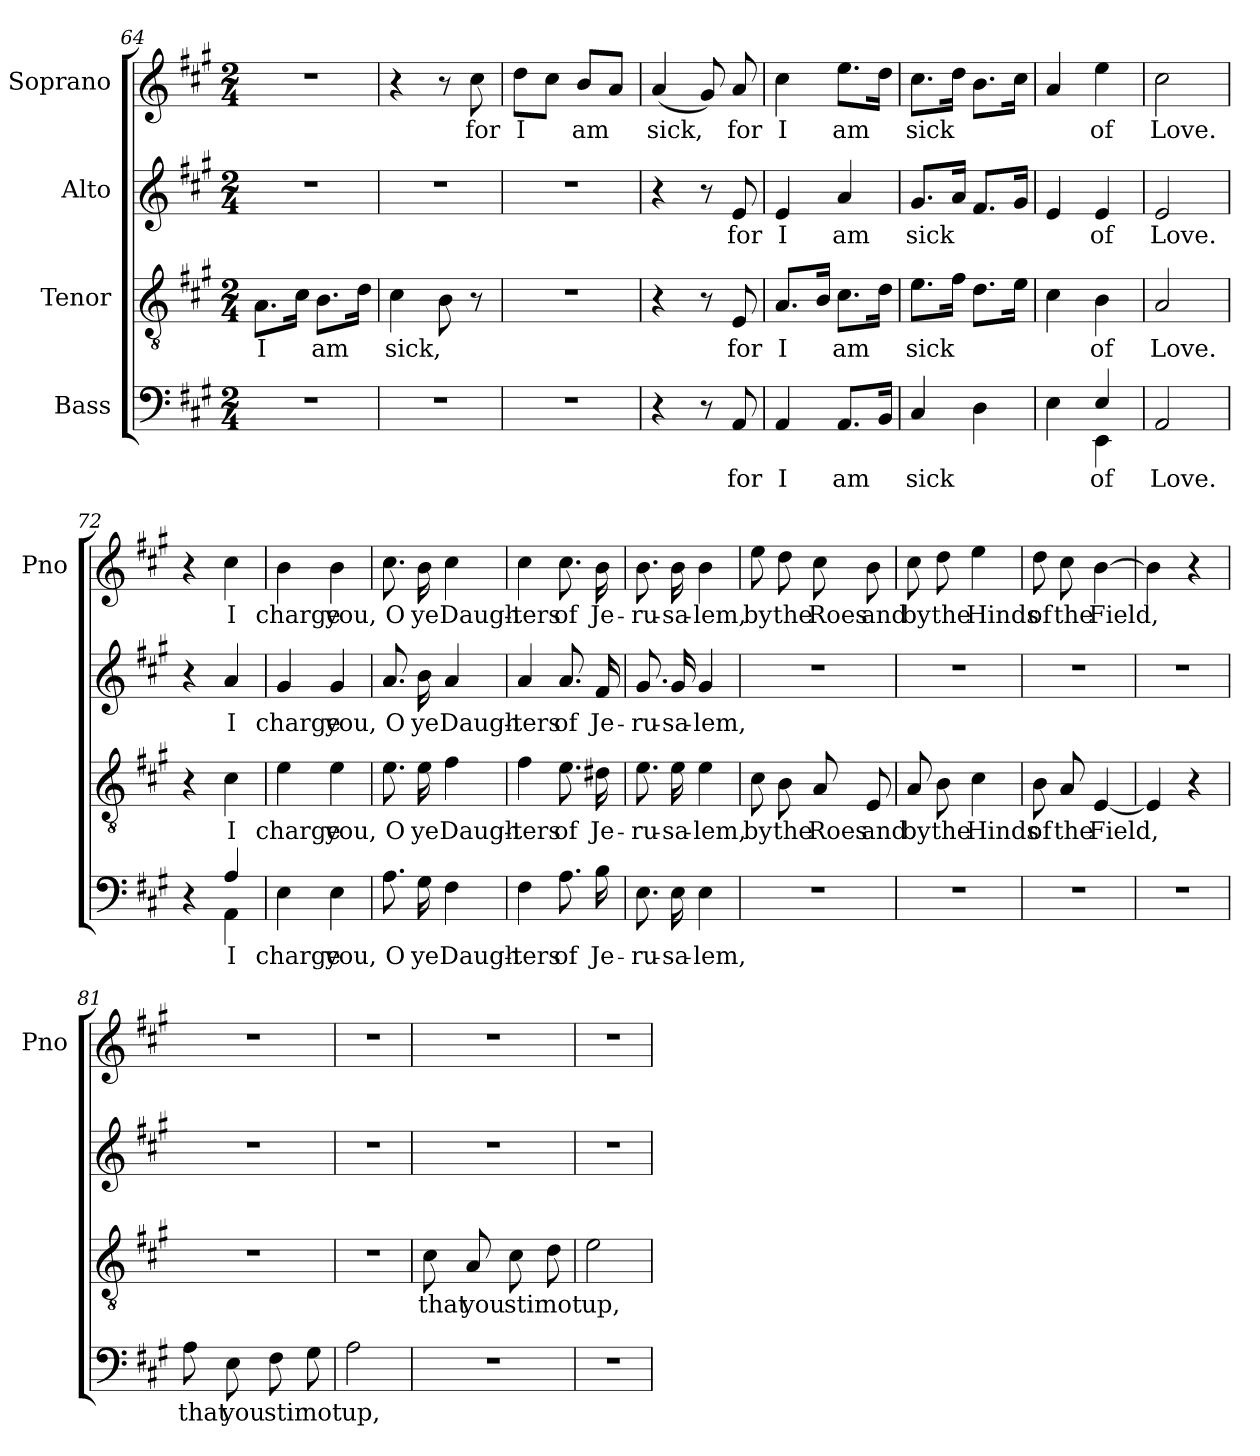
**kern	**text	**kern	**text	**kern	**text	**kern	**text
*part4	*part4	*part3	*part3	*part2	*part2	*part1	*part1
*staff4	*staff4	*staff3	*staff3	*staff2	*staff2	*staff1	*staff1
*I"Bass	*	*I"Tenor	*	*I"Alto	*	*I"Soprano	*
*	*	*	*	*	*	*I'Pno	*
*clefF4	*	*clefGv2	*	*clefG2	*	*clefG2	*
*k[f#c#g#]	*	*k[f#c#g#]	*	*k[f#c#g#]	*	*k[f#c#g#]	*
*A:	*	*A:	*	*A:	*	*A:	*
*M2/4	*	*M2/4	*	*M2/4	*	*M2/4	*
=64	=64	=64	=64	=64	=64	=64	=64
2r	.	8.A\L	I	2r	.	2r	.
.	.	16c#\Jk	.	.	.	.	.
.	.	8.B\L	am	.	.	.	.
.	.	16d\Jk	.	.	.	.	.
=65	=65	=65	=65	=65	=65	=65	=65
2r	.	4c#\	sick,	2r	.	4r	.
.	.	8B\	.	.	.	8r	.
.	.	8r	.	.	.	8cc#\	for
!!LO:LB:g=z
=66	=66	=66	=66	=66	=66	=66	=66
2r	.	2r	.	2r	.	8dd\L	I
.	.	.	.	.	.	8cc#\J	.
.	.	.	.	.	.	8b/L	am
.	.	.	.	.	.	8a/J	.
=67	=67	=67	=67	=67	=67	=67	=67
4r	.	4r	.	4r	.	(4a/	sick,
8r	.	8r	.	8r	.	8g#/)	.
8AA/	for	8E/	for	8e/	for	8a/	for
=68	=68	=68	=68	=68	=68	=68	=68
4AA/	I	8.A/L	I	4e/	I	4cc#\	I
.	.	16B/Jk	.	.	.	.	.
8.AA/L	am	8.c#\L	am	4a/	am	8.ee\L	am
16BB/Jk	.	16d\Jk	.	.	.	16dd\Jk	.
=69	=69	=69	=69	=69	=69	=69	=69
4C#/	sick	8.e\L	sick	8.g#/L	sick	8.cc#\L	sick
.	.	16f#\Jk	.	16a/Jk	.	16dd\Jk	.
4D\	.	8.d\L	.	8.f#/L	.	8.b\L	.
.	.	16e\Jk	.	16g#/Jk	.	16cc#\Jk	.
=70	=70	=70	=70	=70	=70	=70	=70
*^	*	*	*	*	*	*	*
4E\	4ryy	.	4c#\	.	4e/	.	4a/	.
4E/	4EE\	of	4B\	of	4e/	of	4ee\	of
*v	*v	*	*	*	*	*	*	*
=71	=71	=71	=71	=71	=71	=71	=71
2AA/	Love.	2A/	Love.	2e/	Love.	2cc#\	Love.
!!LO:PB:g=z
=72	=72	=72	=72	=72	=72	=72	=72
*^	*	*	*	*	*	*	*
4r	4ryy	.	4r	.	4r	.	4r	.
4A/	4AA\	I	4c#\	I	4a/	I	4cc#\	I
*v	*v	*	*	*	*	*	*	*
=73	=73	=73	=73	=73	=73	=73	=73
4E\	charge	4e\	charge	4g#/	charge	4b\	charge
4E\	you,	4e\	you,	4g#/	you,	4b\	you,
=74	=74	=74	=74	=74	=74	=74	=74
8.A\	O	8.e\	O	8.a/	O	8.cc#\	O
16G#\	ye	16e\	ye	16b\	ye	16b\	ye
4F#\	Daugh-	4f#\	Daugh-	4a/	Daugh-	4cc#\	Daugh-
=75	=75	=75	=75	=75	=75	=75	=75
4F#\	-ters	4f#\	-ters	4a/	-ters	4cc#\	-ters
8.A\	of	8.e\	of	8.a/	of	8.cc#\	of
16B\	Je-	16d#X\	Je-	16f#/	Je-	16b\	Je-
=76	=76	=76	=76	=76	=76	=76	=76
8.E\	-ru-	8.e\	-ru-	8.g#/	-ru-	8.b\	-ru-
16E\	-sa-	16e\	-sa-	16g#/	-sa-	16b\	-sa-
4E\	-lem,	4e\	-lem,	4g#/	-lem,	4b\	-lem,
=77	=77	=77	=77	=77	=77	=77	=77
2r	.	8c#\	by	2r	.	8ee\	by
.	.	8B\	the	.	.	8dd\	the
.	.	8A/	Roes	.	.	8cc#\	Roes
.	.	8E/	and	.	.	8b\	and
!!LO:LB:g=z
=78	=78	=78	=78	=78	=78	=78	=78
2r	.	8A/	by	2r	.	8cc#\	by
.	.	8B\	the	.	.	8dd\	the
.	.	4c#\	Hinds	.	.	4ee\	Hinds
=79	=79	=79	=79	=79	=79	=79	=79
2r	.	8B\	of	2r	.	8dd\	of
.	.	8A/	the	.	.	8cc#\	the
.	.	[4E/	Field,	.	.	[4b\	Field,
=80	=80	=80	=80	=80	=80	=80	=80
2r	.	4E/]	.	2r	.	4b\]	.
.	.	4r	.	.	.	4r	.
=81	=81	=81	=81	=81	=81	=81	=81
8A\	that	2r	.	2r	.	2r	.
8E\	you	.	.	.	.	.	.
8F#\	stir	.	.	.	.	.	.
8G#\	not	.	.	.	.	.	.
=82	=82	=82	=82	=82	=82	=82	=82
2A\	up,	2r	.	2r	.	2r	.
=83	=83	=83	=83	=83	=83	=83	=83
2r	.	8c#\	that	2r	.	2r	.
.	.	8A/	you	.	.	.	.
.	.	8c#\	stir	.	.	.	.
.	.	8d\	not	.	.	.	.
=84	=84	=84	=84	=84	=84	=84	=84
2r	.	2e\	up,	2r	.	2r	.
=	=	=	=	=	=	=	=
*-	*-	*-	*-	*-	*-	*-	*-
